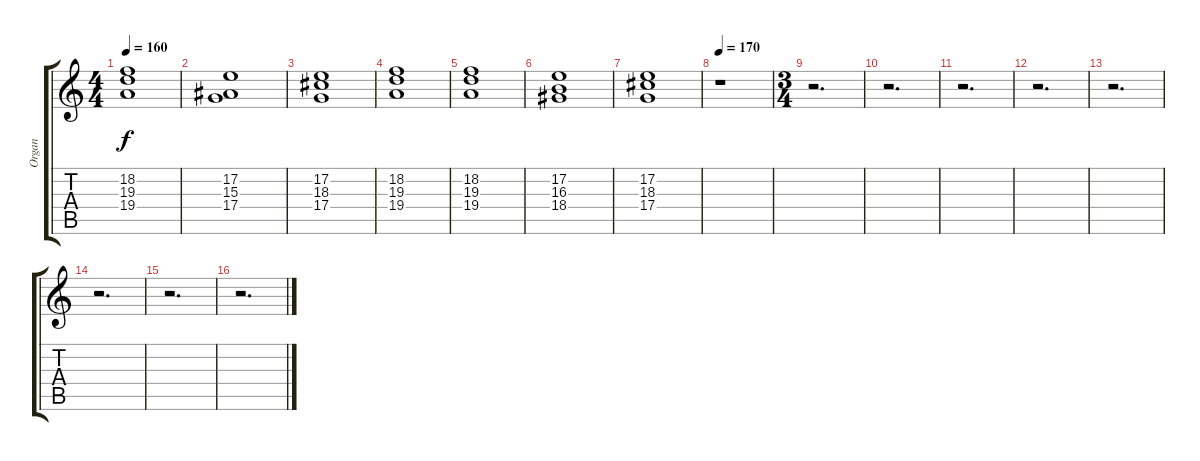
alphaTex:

\track ("Organ" "Organ") {instrument churchorgan}
\staff {score tabs}
\tuning (E4 B3 G3 D3 A2 E2) {hide}
\ts (4 4)
\tempo 160
\clef g2
\ks c
(18.2 19.3 19.4).1{dy f} |
(17.2 15.3 17.4).1 |
(17.2 18.3 17.4).1 |
(18.2 19.3 19.4).1 |
(18.2 19.3 19.4).1 |
(17.2 16.3 18.4).1 |
(17.2 18.3 17.4).1 |
\tempo 170
r.1 |
\ts (3 4)
r.2{d} |
r.2{d} |
r.2{d} |
r.2{d} |
r.2{d} |
r.2{d} |
r.2{d} |
r.2{d}
